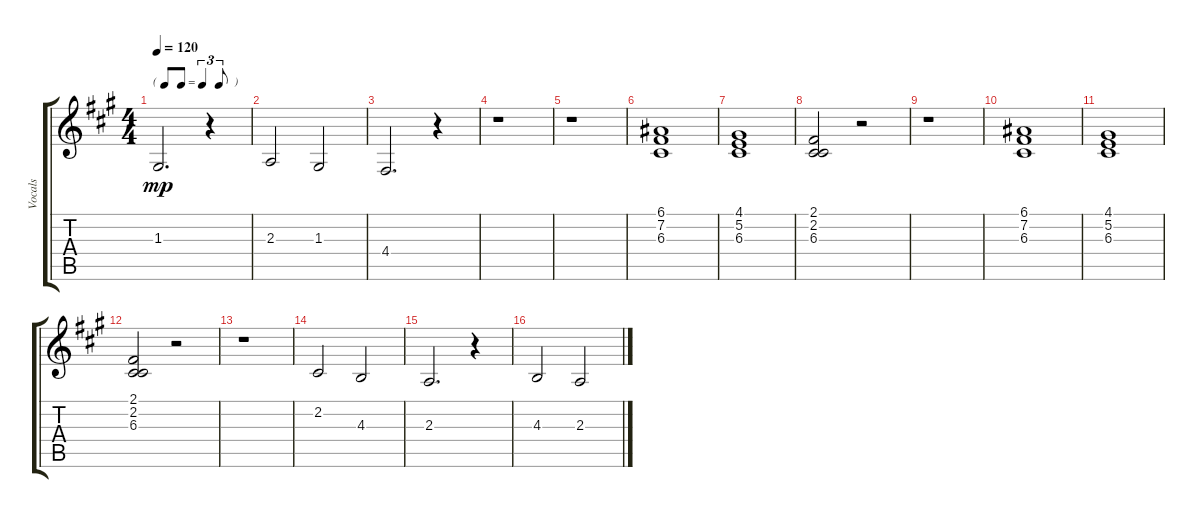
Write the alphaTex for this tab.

\track ("Vocals" "Vocals") {instrument pad4choir}
\staff {score tabs}
\tuning (E4 B3 G3 D3 A2 E2) {hide}
\ts (4 4)
\tf triplet8th
\tempo 120
\clef g2
\ks a
1.3.2{d dy mp} r.4 |
2.3.2 1.3.2 |
4.4.2{d} r.4 |
r.1 |
r.1 |
(6.1 7.2 6.3).1 |
(4.1 5.2 6.3).1 |
(2.1 2.2 6.3).2 r.2 |
r.1 |
(6.1 7.2 6.3).1 |
(4.1 5.2 6.3).1 |
(2.1 2.2 6.3).2 r.2 |
r.1 |
2.2.2 4.3.2 |
2.3.2{d} r.4 |
4.3.2 2.3.2
